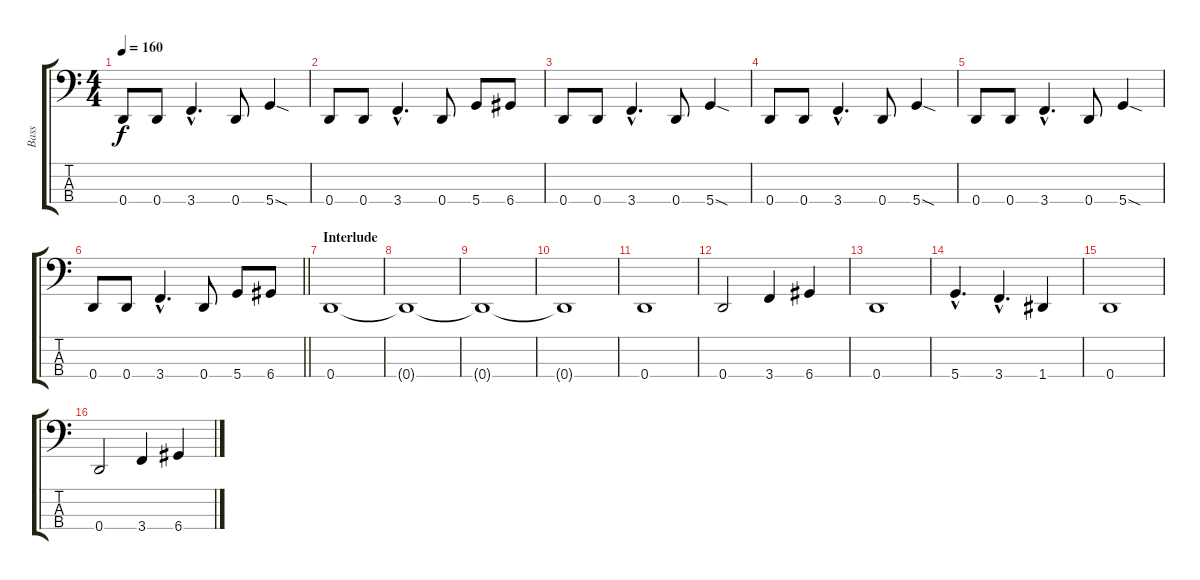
\track ("Bass" "Bass") {instrument electricbassfinger}
\staff {score tabs}
\tuning (G2 D2 A1 D1) {hide}
\ts (4 4)
\tempo 160
\clef f4
\ks c
0.4.8{dy f} 0.4.8 3.4{hac}.4{d} 0.4.8 5.4{sod}.4 |
0.4.8 0.4.8 3.4{hac}.4{d} 0.4.8 5.4.8 6.4.8 |
0.4.8 0.4.8 3.4{hac}.4{d} 0.4.8 5.4{sod}.4 |
0.4.8 0.4.8 3.4{hac}.4{d} 0.4.8 5.4{sod}.4 |
0.4.8 0.4.8 3.4{hac}.4{d} 0.4.8 5.4{sod}.4 |
\barLineRight lightlight
0.4.8 0.4.8 3.4{hac}.4{d} 0.4.8 5.4.8 6.4.8 |
\section ("" "Interlude")
0.4.1 |
0.4{t}.1 |
0.4{t}.1 |
0.4{t}.1 |
0.4.1 |
0.4.2 3.4.4 6.4.4 |
0.4.1 |
5.4{hac}.4{d} 3.4{hac}.4{d} 1.4.4 |
0.4.1 |
0.4.2 3.4.4 6.4.4
